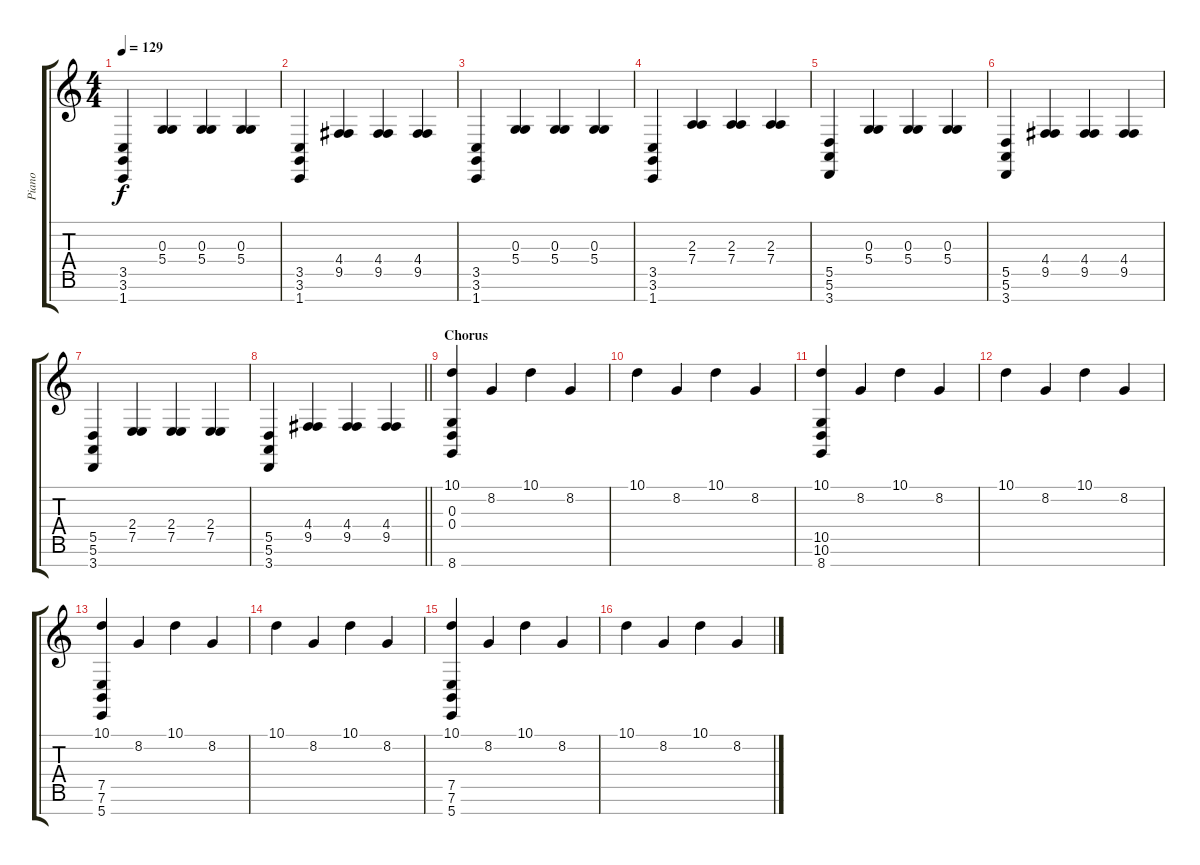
\track ("Piano" "Piano") {instrument acousticgrandpiano bank 2}
\staff {score tabs}
\tuning (E4 B3 G3 D3 A2 E2 B1) {hide}
\ts (4 4)
\tempo 129
\clef g2
\ks c
(3.5 3.6 1.7).4{dy f} (0.3 5.4).4 (0.3 5.4).4 (0.3 5.4).4 |
(3.5 3.6 1.7).4 (4.4 9.5).4 (4.4 9.5).4 (4.4 9.5).4 |
(3.5 3.6 1.7).4 (0.3 5.4).4 (0.3 5.4).4 (0.3 5.4).4 |
(3.5 3.6 1.7).4 (2.3 7.4).4 (2.3 7.4).4 (2.3 7.4).4 |
(5.5 5.6 3.7).4 (0.3 5.4).4 (0.3 5.4).4 (0.3 5.4).4 |
(5.5 5.6 3.7).4 (4.4 9.5).4 (4.4 9.5).4 (4.4 9.5).4 |
(5.5 5.6 3.7).4 (2.4 7.5).4 (2.4 7.5).4 (2.4 7.5).4 |
\barLineRight lightlight
(5.5 5.6 3.7).4 (4.4 9.5).4 (4.4 9.5).4 (4.4 9.5).4 |
\section ("" "Chorus")
(10.1 0.3 0.4 8.7).4{volume 10} 8.2.4 10.1.4 8.2.4 |
10.1.4 8.2.4 10.1.4 8.2.4 |
(10.1 10.5 10.6 8.7).4 8.2.4 10.1.4 8.2.4 |
10.1.4 8.2.4 10.1.4 8.2.4 |
(10.1 7.5 7.6 5.7).4 8.2.4 10.1.4 8.2.4 |
10.1.4 8.2.4 10.1.4 8.2.4 |
(10.1 7.5 7.6 5.7).4 8.2.4 10.1.4 8.2.4 |
10.1.4 8.2.4 10.1.4 8.2.4
